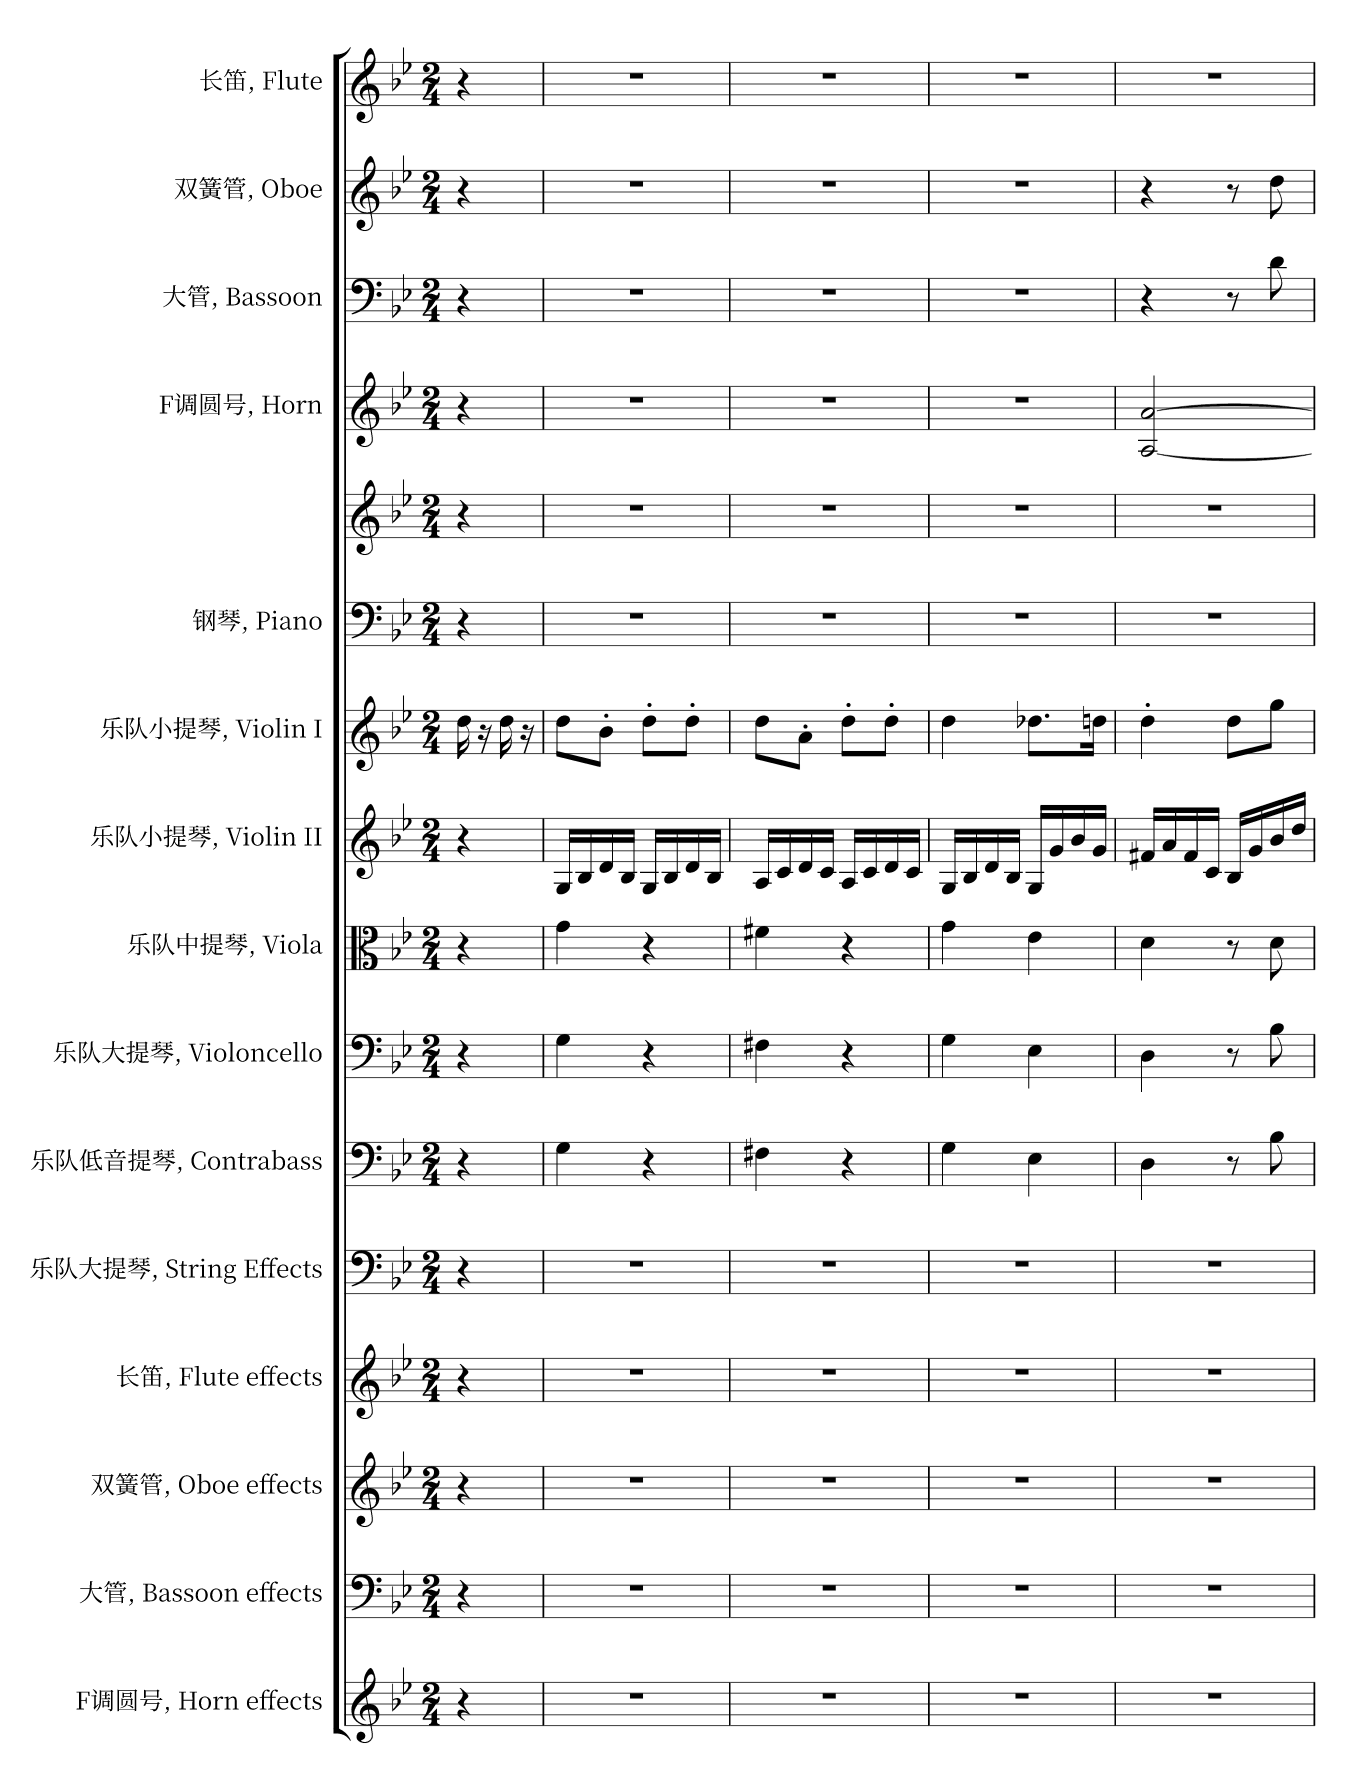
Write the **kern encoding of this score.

**kern	**kern	**kern	**kern	**kern	**kern	**kern	**kern	**kern	**kern	**kern	**kern	**kern	**kern	**kern	**kern
*part15	*part14	*part13	*part12	*part11	*part10	*part9	*part8	*part7	*part6	*part5	*part5	*part4	*part3	*part2	*part1
*staff16	*staff15	*staff14	*staff13	*staff12	*staff11	*staff10	*staff9	*staff8	*staff7	*staff6	*staff5	*staff4	*staff3	*staff2	*staff1
*I"F调圆号, Horn effects	*I"大管, Bassoon effects	*I"双簧管, Oboe effects	*I"长笛, Flute effects	*I"乐队大提琴, String Effects	*I"乐队低音提琴, Contrabass	*I"乐队大提琴, Violoncello	*I"乐队中提琴, Viola	*I"乐队小提琴, Violin II	*I"乐队小提琴, Violin I	*I"钢琴, Piano	*	*I"F调圆号, Horn	*I"大管, Bassoon	*I"双簧管, Oboe	*I"长笛, Flute
*I'F Hn.	*I'Bsn.	*I'Ob.	*I'Fl.	*	*I'Cbs.	*	*	*	*	*I'Pno.	*	*I'F Hn.	*I'Bsn.	*I'Ob.	*I'Fl.
*clefG2	*clefF4	*clefG2	*clefG2	*clefF4	*clefF4	*clefF4	*clefC3	*clefG2	*clefG2	*clefF4	*clefG2	*clefG2	*clefF4	*clefG2	*clefG2
*ITrd4c7	*	*	*	*	*ITrd7c12	*	*	*	*	*	*	*ITrd4c7	*	*	*
*k[b-e-a-]	*k[b-e-]	*k[b-e-]	*k[b-e-]	*k[b-e-]	*k[b-e-]	*k[b-e-]	*k[b-e-]	*k[b-e-]	*k[b-e-]	*k[b-e-]	*k[b-e-]	*k[b-e-a-]	*k[b-e-]	*k[b-e-]	*k[b-e-]
*M2/4	*M2/4	*M2/4	*M2/4	*M2/4	*M2/4	*M2/4	*M2/4	*M2/4	*M2/4	*M2/4	*M2/4	*M2/4	*M2/4	*M2/4	*M2/4
*MM60	*MM60	*MM60	*MM60	*MM60	*MM60	*MM60	*MM60	*MM60	*MM60	*MM60	*MM60	*MM60	*MM60	*MM60	*MM60
=	=	=	=	=	=	=	=	=	=	=	=	=	=	=	=
4r	4r	4r	4r	4r	4r	4r	4r	4r	16dd\	4r	4r	4r	4r	4r	4r
.	.	.	.	.	.	.	.	.	16r	.	.	.	.	.	.
.	.	.	.	.	.	.	.	.	16dd\	.	.	.	.	.	.
.	.	.	.	.	.	.	.	.	16r	.	.	.	.	.	.
=1	=1	=1	=1	=1	=1	=1	=1	=1	=1	=1	=1	=1	=1	=1	=1
2r	2r	2r	2r	2r	4GG\	4G\	4g\	16G/LL	8dd\L	2r	2r	2r	2r	2r	2r
.	.	.	.	.	.	.	.	16B-/	.	.	.	.	.	.	.
.	.	.	.	.	.	.	.	16d/	8b-'\J	.	.	.	.	.	.
.	.	.	.	.	.	.	.	16B-/JJ	.	.	.	.	.	.	.
.	.	.	.	.	4r	4r	4r	16G/LL	8dd'\L	.	.	.	.	.	.
.	.	.	.	.	.	.	.	16B-/	.	.	.	.	.	.	.
.	.	.	.	.	.	.	.	16d/	8dd'\J	.	.	.	.	.	.
.	.	.	.	.	.	.	.	16B-/JJ	.	.	.	.	.	.	.
=2	=2	=2	=2	=2	=2	=2	=2	=2	=2	=2	=2	=2	=2	=2	=2
2r	2r	2r	2r	2r	4FF#X\	4F#X\	4f#X\	16A/LL	8dd\L	2r	2r	2r	2r	2r	2r
.	.	.	.	.	.	.	.	16c/	.	.	.	.	.	.	.
.	.	.	.	.	.	.	.	16d/	8a'\J	.	.	.	.	.	.
.	.	.	.	.	.	.	.	16c/JJ	.	.	.	.	.	.	.
.	.	.	.	.	4r	4r	4r	16A/LL	8dd'\L	.	.	.	.	.	.
.	.	.	.	.	.	.	.	16c/	.	.	.	.	.	.	.
.	.	.	.	.	.	.	.	16d/	8dd'\J	.	.	.	.	.	.
.	.	.	.	.	.	.	.	16c/JJ	.	.	.	.	.	.	.
!!LO:PB:g=z
=3	=3	=3	=3	=3	=3	=3	=3	=3	=3	=3	=3	=3	=3	=3	=3
2r	2r	2r	2r	2r	4GG\	4G\	4g\	16G/LL	4dd\	2r	2r	2r	2r	2r	2r
.	.	.	.	.	.	.	.	16B-/	.	.	.	.	.	.	.
.	.	.	.	.	.	.	.	16d/	.	.	.	.	.	.	.
.	.	.	.	.	.	.	.	16B-/JJ	.	.	.	.	.	.	.
.	.	.	.	.	4EE-\	4E-\	4e-\	16G/LL	8.dd-X\L	.	.	.	.	.	.
.	.	.	.	.	.	.	.	16g/	.	.	.	.	.	.	.
.	.	.	.	.	.	.	.	16b-/	.	.	.	.	.	.	.
.	.	.	.	.	.	.	.	16g/JJ	16ddn\Jk	.	.	.	.	.	.
=4	=4	=4	=4	=4	=4	=4	=4	=4	=4	=4	=4	=4	=4	=4	=4
2r	2r	2r	2r	2r	4DD\	4D\	4d\	16f#X/LL	4dd'\	2r	2r	[2D/ [2d/	4r	4r	2r
.	.	.	.	.	.	.	.	16a/	.	.	.	.	.	.	.
.	.	.	.	.	.	.	.	16f#/	.	.	.	.	.	.	.
.	.	.	.	.	.	.	.	16c/JJ	.	.	.	.	.	.	.
.	.	.	.	.	8r	8r	8r	16B-/LL	8dd\L	.	.	.	8r	8r	.
.	.	.	.	.	.	.	.	16g/	.	.	.	.	.	.	.
.	.	.	.	.	8BB-\	8B-\	8d\	16b-/	8gg\J	.	.	.	8d\	8dd\	.
.	.	.	.	.	.	.	.	16dd/JJ	.	.	.	.	.	.	.
=	=	=	=	=	=	=	=	=	=	=	=	=	=	=	=
*-	*-	*-	*-	*-	*-	*-	*-	*-	*-	*-	*-	*-	*-	*-	*-
